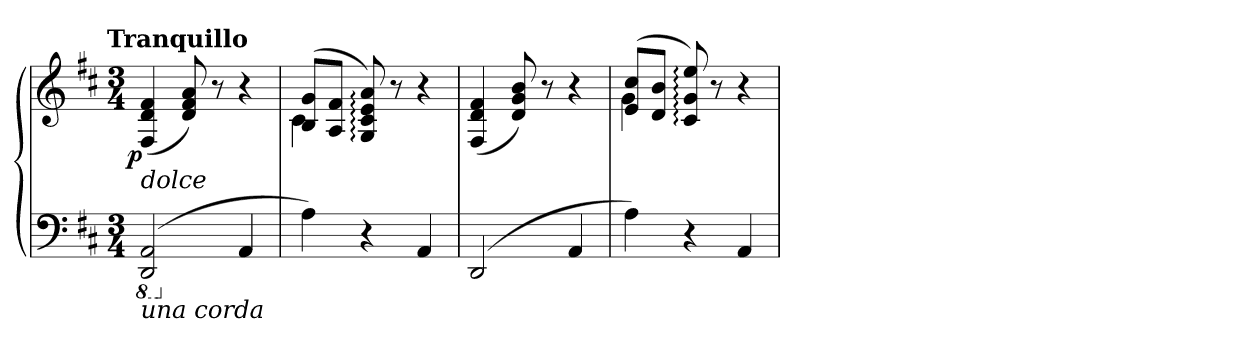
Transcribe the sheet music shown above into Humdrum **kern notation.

**kern	**kern	**dynam
*part1	*part1	*part1
*staff2	*staff1	*staff1/2
*clefF4	*clefG2	*
*k[f#c#]	*k[f#c#]	*
!!LO:TX:omd:t=Tranquillo
*M3/4	*M3/4	*
*MM80	*MM80	*
*8ba	*	*
=1	=1	=1
!	!LO:TX:b:i:t=dolce	!
!LO:TX:b:i:t=una corda	!	!
!	!	!LO:DY:b:rj
(>2DDD/ 2AAA/	(<4F#/ 4d/ 4f#/	p
.	8d/ 8f#/ 8a/)	.
.	8r	.
*X8ba	*	*
4AA/	4r	.
=2	=2	=2
*	*^	*
4A\)	(>8B/ 8g/L	4c#\	.
.	8A/ 8f#/J	.	.
4r	8G:/ 8c#:/ 8e:/ 8a:/)	2ryy	.
.	8r	.	.
4AA/	4r	.	.
*	*v	*v	*
=3	=3	=3
(>2DD/	(<4F#/ 4d/ 4f#/	.
.	8d/ 8g/ 8b/)	.
.	8r	.
4AA/	4r	.
=4	=4	=4
*	*^	*
4A\)	(>8e/ 8cc#/L	4g\	.
.	8d/ 8b/J	.	.
4r	8c#:/ 8g:/ 8ee:/)	2ryy	.
.	8r	.	.
4AA/	4r	.	.
*	*v	*v	*
=	=	=
*-	*-	*-
